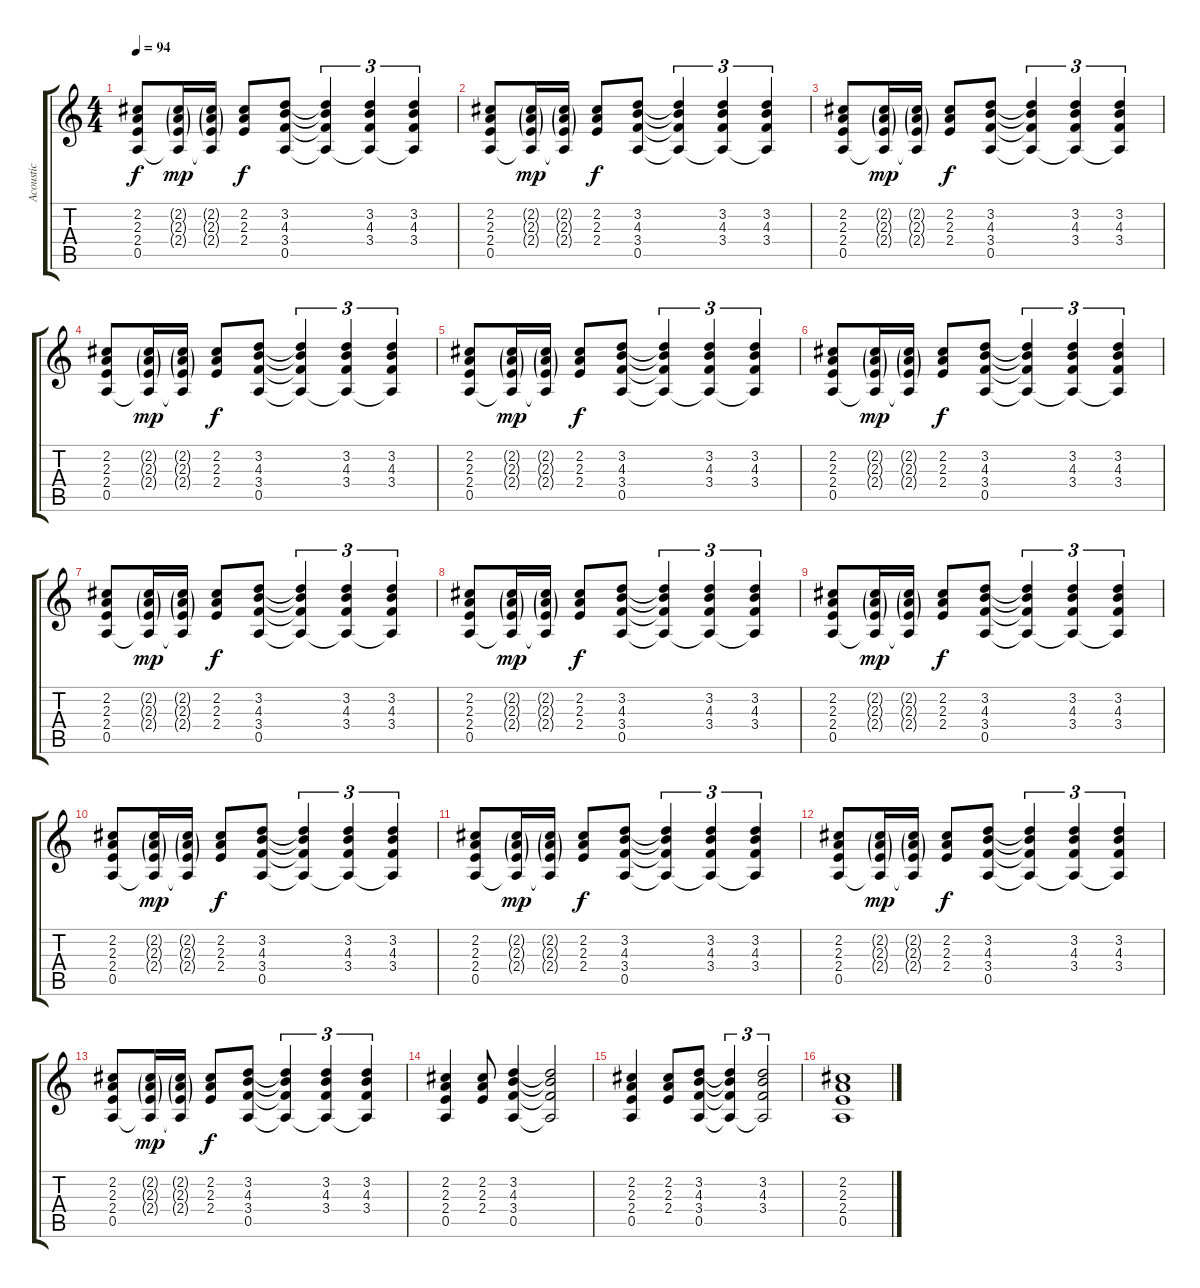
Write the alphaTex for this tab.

\track ("Acoustic" "Acoustic") {instrument acousticguitarsteel}
\staff {score tabs}
\tuning (E4 B3 G3 D3 A2 E2) {hide}
\ts (4 4)
\tempo 94
\clef g2
\ks c
(2.2 2.3 2.4 0.5).8{dy f} (2.2{g} 2.3{g} 2.4{g} 0.5{t}).16{dy mp} (2.2{g} 2.3{g} 2.4{g} 0.5{t}).16 (2.2 2.3 2.4).8{dy f} (3.2 4.3 3.4 0.5).8 (3.2{t} 4.3{t} 3.4{t} 0.5{t}).4{tu (3 2)} (3.2 4.3 3.4 0.5{t}).4{tu (3 2)} (3.2 4.3 3.4 0.5{t}).4{tu (3 2)} |
(2.2 2.3 2.4 0.5).8 (2.2{g} 2.3{g} 2.4{g} 0.5{t}).16{dy mp} (2.2{g} 2.3{g} 2.4{g} 0.5{t}).16 (2.2 2.3 2.4).8{dy f} (3.2 4.3 3.4 0.5).8 (3.2{t} 4.3{t} 3.4{t} 0.5{t}).4{tu (3 2)} (3.2 4.3 3.4 0.5{t}).4{tu (3 2)} (3.2 4.3 3.4 0.5{t}).4{tu (3 2)} |
(2.2 2.3 2.4 0.5).8 (2.2{g} 2.3{g} 2.4{g} 0.5{t}).16{dy mp} (2.2{g} 2.3{g} 2.4{g} 0.5{t}).16 (2.2 2.3 2.4).8{dy f} (3.2 4.3 3.4 0.5).8 (3.2{t} 4.3{t} 3.4{t} 0.5{t}).4{tu (3 2)} (3.2 4.3 3.4 0.5{t}).4{tu (3 2)} (3.2 4.3 3.4 0.5{t}).4{tu (3 2)} |
(2.2 2.3 2.4 0.5).8 (2.2{g} 2.3{g} 2.4{g} 0.5{t}).16{dy mp} (2.2{g} 2.3{g} 2.4{g} 0.5{t}).16 (2.2 2.3 2.4).8{dy f} (3.2 4.3 3.4 0.5).8 (3.2{t} 4.3{t} 3.4{t} 0.5{t}).4{tu (3 2)} (3.2 4.3 3.4 0.5{t}).4{tu (3 2)} (3.2 4.3 3.4 0.5{t}).4{tu (3 2)} |
(2.2 2.3 2.4 0.5).8 (2.2{g} 2.3{g} 2.4{g} 0.5{t}).16{dy mp} (2.2{g} 2.3{g} 2.4{g} 0.5{t}).16 (2.2 2.3 2.4).8{dy f} (3.2 4.3 3.4 0.5).8 (3.2{t} 4.3{t} 3.4{t} 0.5{t}).4{tu (3 2)} (3.2 4.3 3.4 0.5{t}).4{tu (3 2)} (3.2 4.3 3.4 0.5{t}).4{tu (3 2)} |
(2.2 2.3 2.4 0.5).8 (2.2{g} 2.3{g} 2.4{g} 0.5{t}).16{dy mp} (2.2{g} 2.3{g} 2.4{g} 0.5{t}).16 (2.2 2.3 2.4).8{dy f} (3.2 4.3 3.4 0.5).8 (3.2{t} 4.3{t} 3.4{t} 0.5{t}).4{tu (3 2)} (3.2 4.3 3.4 0.5{t}).4{tu (3 2)} (3.2 4.3 3.4 0.5{t}).4{tu (3 2)} |
(2.2 2.3 2.4 0.5).8 (2.2{g} 2.3{g} 2.4{g} 0.5{t}).16{dy mp} (2.2{g} 2.3{g} 2.4{g} 0.5{t}).16 (2.2 2.3 2.4).8{dy f} (3.2 4.3 3.4 0.5).8 (3.2{t} 4.3{t} 3.4{t} 0.5{t}).4{tu (3 2)} (3.2 4.3 3.4 0.5{t}).4{tu (3 2)} (3.2 4.3 3.4 0.5{t}).4{tu (3 2)} |
(2.2 2.3 2.4 0.5).8 (2.2{g} 2.3{g} 2.4{g} 0.5{t}).16{dy mp} (2.2{g} 2.3{g} 2.4{g} 0.5{t}).16 (2.2 2.3 2.4).8{dy f} (3.2 4.3 3.4 0.5).8 (3.2{t} 4.3{t} 3.4{t} 0.5{t}).4{tu (3 2)} (3.2 4.3 3.4 0.5{t}).4{tu (3 2)} (3.2 4.3 3.4 0.5{t}).4{tu (3 2)} |
(2.2 2.3 2.4 0.5).8 (2.2{g} 2.3{g} 2.4{g} 0.5{t}).16{dy mp} (2.2{g} 2.3{g} 2.4{g} 0.5{t}).16 (2.2 2.3 2.4).8{dy f} (3.2 4.3 3.4 0.5).8 (3.2{t} 4.3{t} 3.4{t} 0.5{t}).4{tu (3 2)} (3.2 4.3 3.4 0.5{t}).4{tu (3 2)} (3.2 4.3 3.4 0.5{t}).4{tu (3 2)} |
(2.2 2.3 2.4 0.5).8 (2.2{g} 2.3{g} 2.4{g} 0.5{t}).16{dy mp} (2.2{g} 2.3{g} 2.4{g} 0.5{t}).16 (2.2 2.3 2.4).8{dy f} (3.2 4.3 3.4 0.5).8 (3.2{t} 4.3{t} 3.4{t} 0.5{t}).4{tu (3 2)} (3.2 4.3 3.4 0.5{t}).4{tu (3 2)} (3.2 4.3 3.4 0.5{t}).4{tu (3 2)} |
(2.2 2.3 2.4 0.5).8 (2.2{g} 2.3{g} 2.4{g} 0.5{t}).16{dy mp} (2.2{g} 2.3{g} 2.4{g} 0.5{t}).16 (2.2 2.3 2.4).8{dy f} (3.2 4.3 3.4 0.5).8 (3.2{t} 4.3{t} 3.4{t} 0.5{t}).4{tu (3 2)} (3.2 4.3 3.4 0.5{t}).4{tu (3 2)} (3.2 4.3 3.4 0.5{t}).4{tu (3 2)} |
(2.2 2.3 2.4 0.5).8 (2.2{g} 2.3{g} 2.4{g} 0.5{t}).16{dy mp} (2.2{g} 2.3{g} 2.4{g} 0.5{t}).16 (2.2 2.3 2.4).8{dy f} (3.2 4.3 3.4 0.5).8 (3.2{t} 4.3{t} 3.4{t} 0.5{t}).4{tu (3 2)} (3.2 4.3 3.4 0.5{t}).4{tu (3 2)} (3.2 4.3 3.4 0.5{t}).4{tu (3 2)} |
(2.2 2.3 2.4 0.5).8 (2.2{g} 2.3{g} 2.4{g} 0.5{t}).16{dy mp} (2.2{g} 2.3{g} 2.4{g} 0.5{t}).16 (2.2 2.3 2.4).8{dy f} (3.2 4.3 3.4 0.5).8 (3.2{t} 4.3{t} 3.4{t} 0.5{t}).4{tu (3 2)} (3.2 4.3 3.4 0.5{t}).4{tu (3 2)} (3.2 4.3 3.4 0.5{t}).4{tu (3 2)} |
(2.2 2.3 2.4 0.5).4 (2.2 2.3 2.4).8 (3.2 4.3 3.4 0.5).4 (3.2{t} 4.3{t} 3.4{t} 0.5{t}).2 |
(2.2 2.3 2.4 0.5).4 (2.2 2.3 2.4).8 (3.2 4.3 3.4 0.5).8 (3.2{t} 4.3{t} 3.4{t} 0.5{t}).4{tu (3 2)} (3.2 4.3 3.4 0.5{t}).2{tu (3 2)} |
(2.2 2.3 2.4 0.5).1
